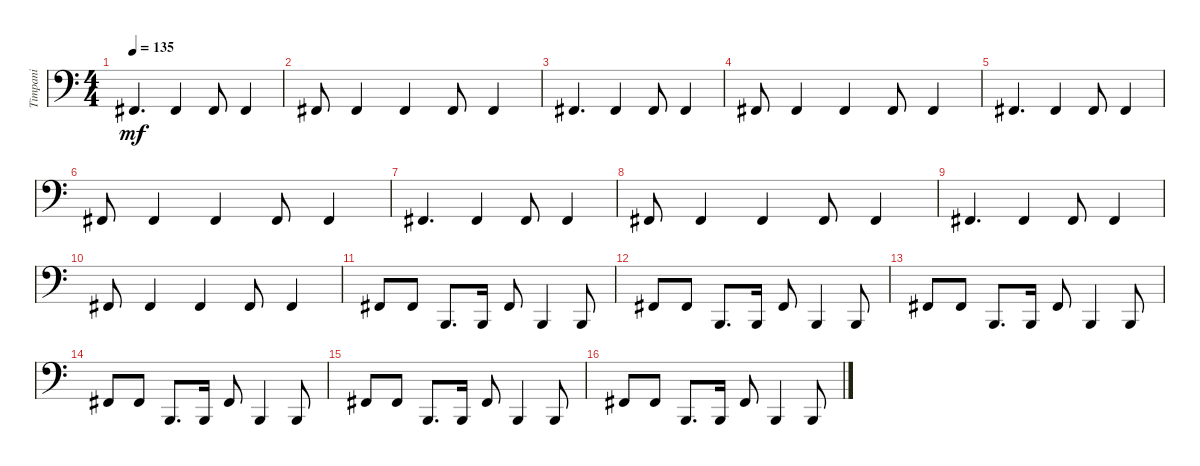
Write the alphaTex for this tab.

\track ("Timpani" "Timpani") {instrument timpani}
\staff {score}
\tuning (E4 B3 G3 D3 A2 E2 B1) {hide}
\ts (4 4)
\tempo 135
\clef f4
\ks c
2.6.4{d dy mf} 2.6.4 2.6.8 2.6.4 |
2.6.8 2.6.4 2.6.4 2.6.8 2.6.4 |
2.6.4{d} 2.6.4 2.6.8 2.6.4 |
2.6.8 2.6.4 2.6.4 2.6.8 2.6.4 |
2.6.4{d} 2.6.4 2.6.8 2.6.4 |
2.6.8 2.6.4 2.6.4 2.6.8 2.6.4 |
2.6.4{d} 2.6.4 2.6.8 2.6.4 |
2.6.8 2.6.4 2.6.4 2.6.8 2.6.4 |
2.6.4{d} 2.6.4 2.6.8 2.6.4 |
2.6.8 2.6.4 2.6.4 2.6.8 2.6.4 |
2.6.8 2.6.8 0.7.8{d} 0.7.16 2.6.8 0.7.4 0.7.8 |
2.6.8 2.6.8 0.7.8{d} 0.7.16 2.6.8 0.7.4 0.7.8 |
2.6.8 2.6.8 0.7.8{d} 0.7.16 2.6.8 0.7.4 0.7.8 |
2.6.8 2.6.8 0.7.8{d} 0.7.16 2.6.8 0.7.4 0.7.8 |
2.6.8 2.6.8 0.7.8{d} 0.7.16 2.6.8 0.7.4 0.7.8 |
2.6.8 2.6.8 0.7.8{d} 0.7.16 2.6.8 0.7.4 0.7.8
